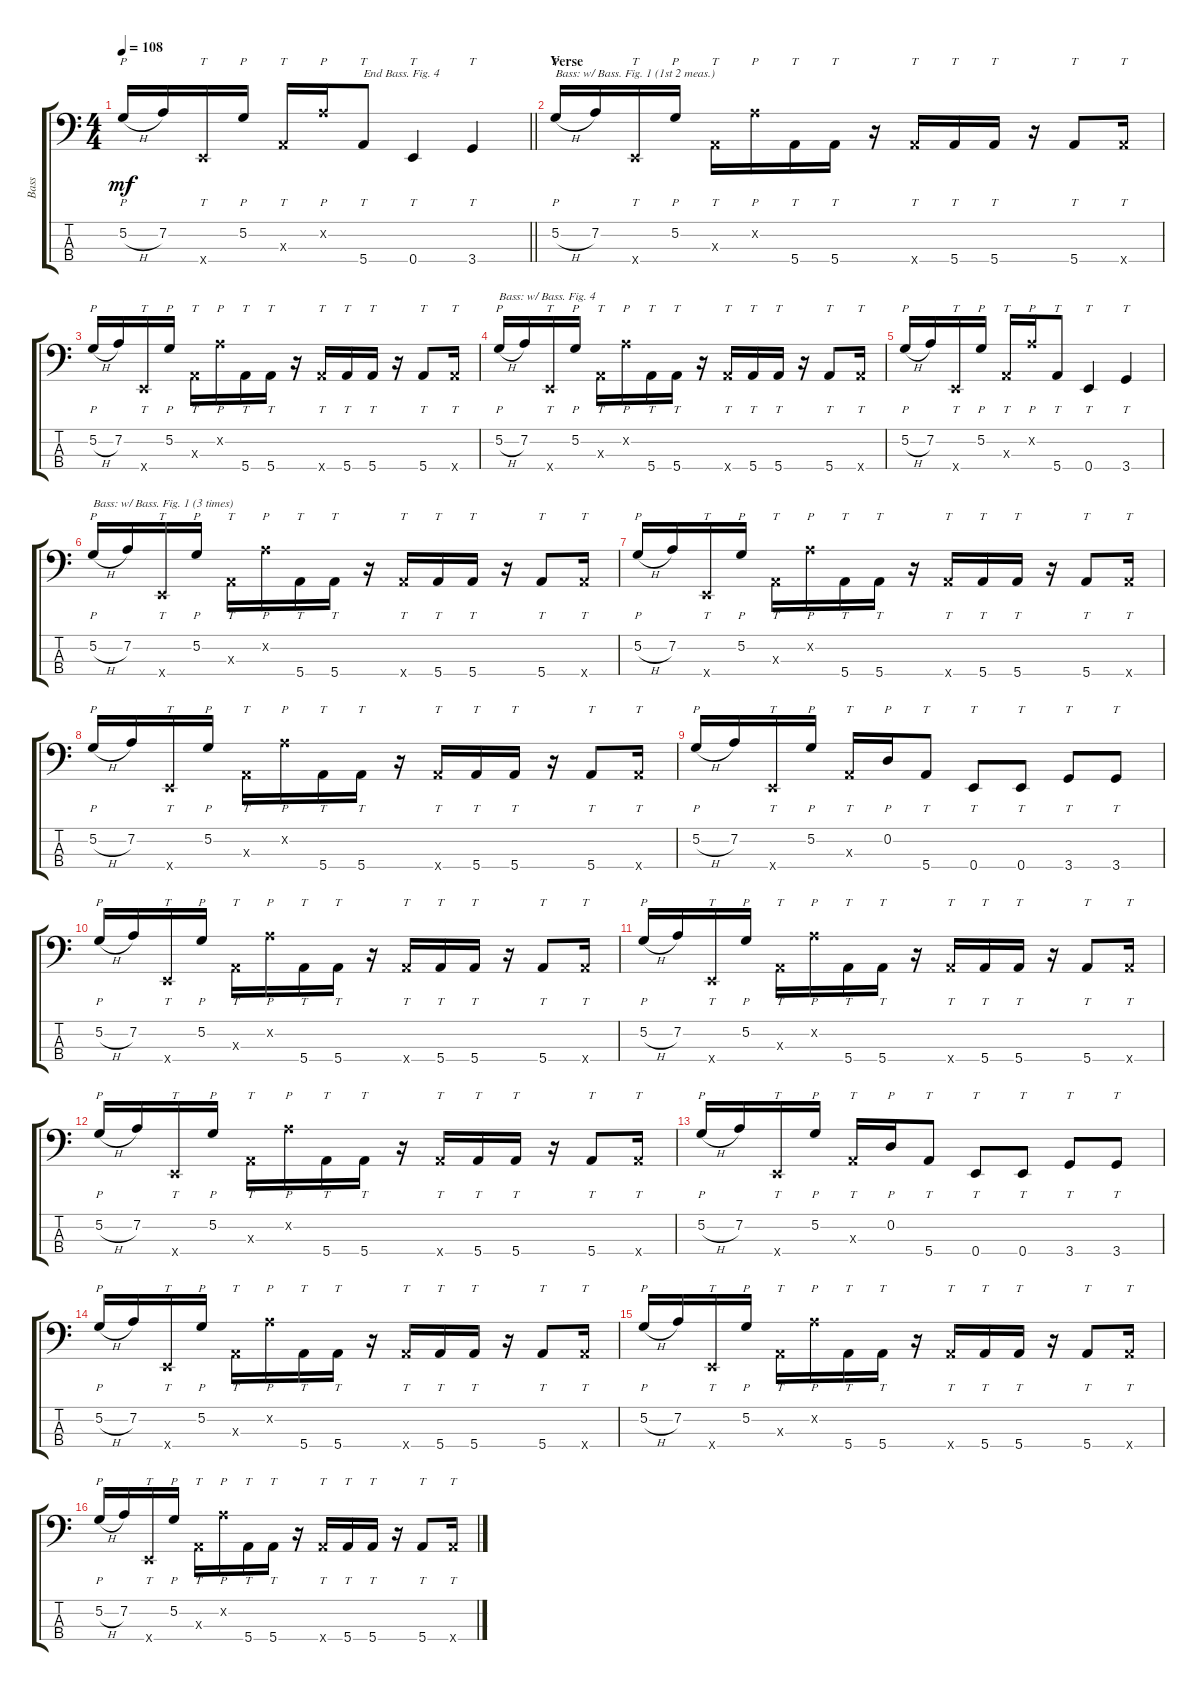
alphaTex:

\track ("Bass" "Bass") {instrument electricbassfinger}
\staff {score tabs}
\tuning (G2 D2 A1 E1) {hide}
\ts (4 4)
\tempo 108
\clef f4
\barLineRight lightlight
\ks c
5.2{h}.16{p dy mf instrument slapbass1} 7.2.16 0.4{x}.16{tt instrument electricbassfinger} 5.2.16{p} 0.3{x}.16{tt instrument electricbassfinger beam Up} 7.2{x}.16{p beam Up} 5.4.8{tt txt "End Bass. Fig. 4" instrument electricbassfinger beam Up} 0.4.4{tt} 3.4.4{tt} |
\section ("" "Verse")
5.2{h}.16{p txt "Bass: w/ Bass. Fig. 1 (1st 2 meas.)" instrument electricbassfinger} 7.2.16 0.4{x}.16{tt instrument electricbassfinger} 5.2.16{p instrument slapbass1} 0.3{x}.16{tt instrument electricbassfinger} 7.2{x}.16{p instrument slapbass1} 5.4.16{tt instrument electricbassfinger} 5.4.16{tt} r.16 5.4{x}.16{tt} 5.4.16{tt} 5.4.16{tt} r.16 5.4.8{tt} 5.4{x}.16{tt} |
5.2{h}.16{p instrument slapbass1} 7.2.16 0.4{x}.16{tt instrument electricbassfinger} 5.2.16{p instrument slapbass1} 0.3{x}.16{tt instrument electricbassfinger} 7.2{x}.16{p instrument slapbass1} 5.4.16{tt instrument electricbassfinger} 5.4.16{tt} r.16 5.4{x}.16{tt} 5.4.16{tt} 5.4.16{tt} r.16 5.4.8{tt} 5.4{x}.16{tt} |
5.2{h}.16{p txt "Bass: w/ Bass. Fig. 4" instrument slapbass1} 7.2.16 0.4{x}.16{tt instrument electricbassfinger} 5.2.16{p instrument slapbass1} 0.3{x}.16{tt instrument electricbassfinger} 7.2{x}.16{p instrument slapbass1} 5.4.16{tt instrument electricbassfinger} 5.4.16{tt} r.16 5.4{x}.16{tt} 5.4.16{tt} 5.4.16{tt} r.16 5.4.8{tt} 5.4{x}.16{tt} |
5.2{h}.16{p instrument slapbass1} 7.2.16 0.4{x}.16{tt instrument electricbassfinger} 5.2.16{p} 0.3{x}.16{tt instrument electricbassfinger beam Up} 7.2{x}.16{p beam Up} 5.4.8{tt instrument electricbassfinger beam Up} 0.4.4{tt} 3.4.4{tt} |
5.2{h}.16{p txt "Bass: w/ Bass. Fig. 1 (3 times)" instrument slapbass1} 7.2.16 0.4{x}.16{tt instrument electricbassfinger} 5.2.16{p instrument slapbass1} 0.3{x}.16{tt instrument electricbassfinger} 7.2{x}.16{p instrument slapbass1} 5.4.16{tt instrument electricbassfinger} 5.4.16{tt} r.16 5.4{x}.16{tt} 5.4.16{tt} 5.4.16{tt} r.16 5.4.8{tt} 5.4{x}.16{tt} |
5.2{h}.16{p instrument slapbass1} 7.2.16 0.4{x}.16{tt instrument electricbassfinger} 5.2.16{p instrument slapbass1} 0.3{x}.16{tt instrument electricbassfinger} 7.2{x}.16{p instrument slapbass1} 5.4.16{tt instrument electricbassfinger} 5.4.16{tt} r.16 5.4{x}.16{tt} 5.4.16{tt} 5.4.16{tt} r.16 5.4.8{tt} 5.4{x}.16{tt} |
5.2{h}.16{p instrument slapbass1} 7.2.16 0.4{x}.16{tt instrument electricbassfinger} 5.2.16{p instrument slapbass1} 0.3{x}.16{tt instrument electricbassfinger} 7.2{x}.16{p instrument slapbass1} 5.4.16{tt instrument electricbassfinger} 5.4.16{tt} r.16 5.4{x}.16{tt} 5.4.16{tt} 5.4.16{tt} r.16 5.4.8{tt} 5.4{x}.16{tt} |
5.2{h}.16{p instrument slapbass1} 7.2.16 0.4{x}.16{tt instrument electricbassfinger} 5.2.16{p instrument slapbass1} 0.3{x}.16{tt instrument electricbassfinger} 0.2.16{p instrument slapbass1} 5.4.8{tt instrument electricbassfinger} 0.4.8{tt} 0.4.8{tt} 3.4.8{tt} 3.4.8{tt} |
5.2{h}.16{p instrument slapbass1} 7.2.16 0.4{x}.16{tt instrument electricbassfinger} 5.2.16{p instrument slapbass1} 0.3{x}.16{tt instrument electricbassfinger} 7.2{x}.16{p instrument slapbass1} 5.4.16{tt instrument electricbassfinger} 5.4.16{tt} r.16 5.4{x}.16{tt} 5.4.16{tt} 5.4.16{tt} r.16 5.4.8{tt} 5.4{x}.16{tt} |
5.2{h}.16{p instrument slapbass1} 7.2.16 0.4{x}.16{tt instrument electricbassfinger} 5.2.16{p instrument slapbass1} 0.3{x}.16{tt instrument electricbassfinger} 7.2{x}.16{p instrument slapbass1} 5.4.16{tt instrument electricbassfinger} 5.4.16{tt} r.16 5.4{x}.16{tt} 5.4.16{tt} 5.4.16{tt} r.16 5.4.8{tt} 5.4{x}.16{tt} |
5.2{h}.16{p instrument slapbass1} 7.2.16 0.4{x}.16{tt instrument electricbassfinger} 5.2.16{p instrument slapbass1} 0.3{x}.16{tt instrument electricbassfinger} 7.2{x}.16{p instrument slapbass1} 5.4.16{tt instrument electricbassfinger} 5.4.16{tt} r.16 5.4{x}.16{tt} 5.4.16{tt} 5.4.16{tt} r.16 5.4.8{tt} 5.4{x}.16{tt} |
5.2{h}.16{p instrument slapbass1} 7.2.16 0.4{x}.16{tt instrument electricbassfinger} 5.2.16{p instrument slapbass1} 0.3{x}.16{tt instrument electricbassfinger} 0.2.16{p instrument slapbass1} 5.4.8{tt instrument electricbassfinger} 0.4.8{tt} 0.4.8{tt} 3.4.8{tt} 3.4.8{tt} |
5.2{h}.16{p instrument slapbass1} 7.2.16 0.4{x}.16{tt instrument electricbassfinger} 5.2.16{p instrument slapbass1} 0.3{x}.16{tt instrument electricbassfinger} 7.2{x}.16{p instrument slapbass1} 5.4.16{tt instrument electricbassfinger} 5.4.16{tt} r.16 5.4{x}.16{tt} 5.4.16{tt} 5.4.16{tt} r.16 5.4.8{tt} 5.4{x}.16{tt} |
5.2{h}.16{p instrument slapbass1} 7.2.16 0.4{x}.16{tt instrument electricbassfinger} 5.2.16{p instrument slapbass1} 0.3{x}.16{tt instrument electricbassfinger} 7.2{x}.16{p instrument slapbass1} 5.4.16{tt instrument electricbassfinger} 5.4.16{tt} r.16 5.4{x}.16{tt} 5.4.16{tt} 5.4.16{tt} r.16 5.4.8{tt} 5.4{x}.16{tt} |
5.2{h}.16{p instrument slapbass1} 7.2.16 0.4{x}.16{tt instrument electricbassfinger} 5.2.16{p instrument slapbass1} 0.3{x}.16{tt instrument electricbassfinger} 7.2{x}.16{p instrument slapbass1} 5.4.16{tt instrument electricbassfinger} 5.4.16{tt} r.16 5.4{x}.16{tt} 5.4.16{tt} 5.4.16{tt} r.16 5.4.8{tt} 5.4{x}.16{tt}
